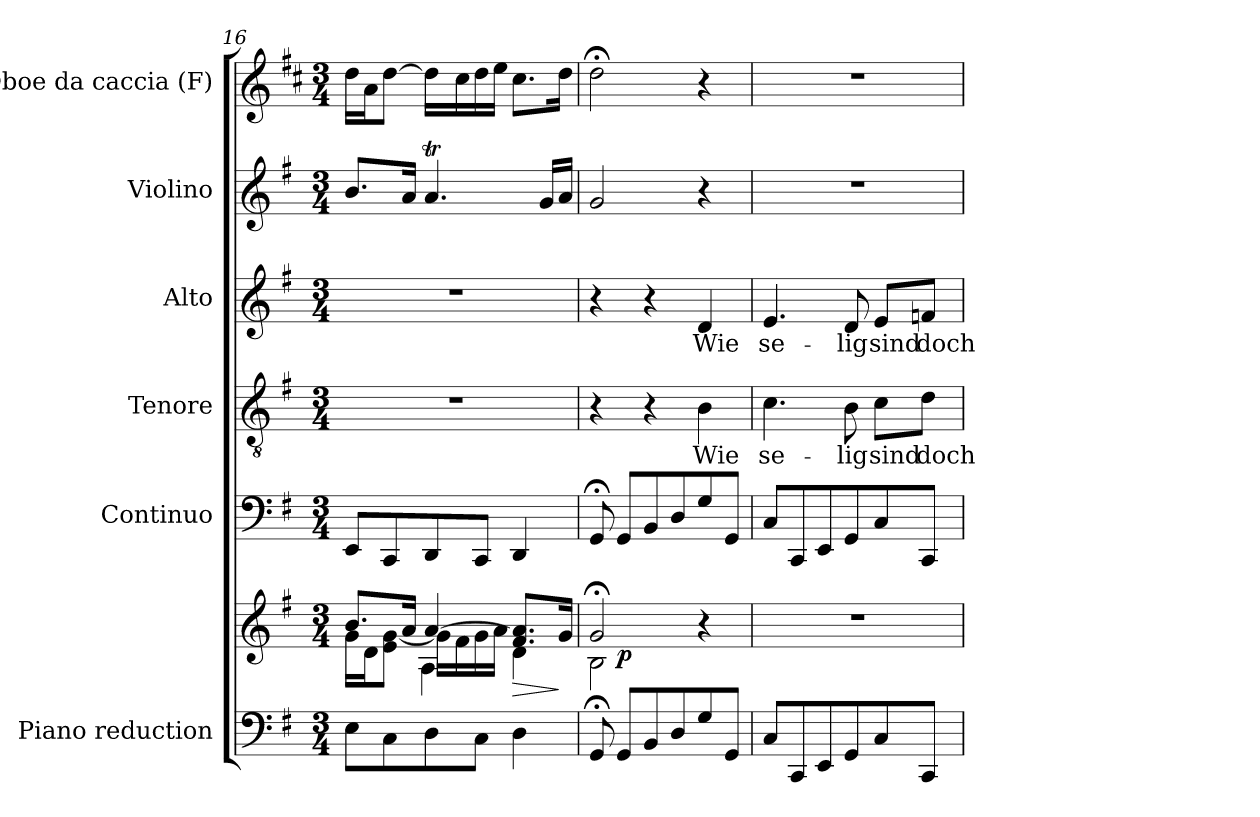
**kern	**kern	**dynam	**kern	**kern	**text	**kern	**text	**kern	**kern
*part6	*part6	*part6	*part5	*part4	*part4	*part3	*part3	*part2	*part1
*staff7	*staff6	*staff6/7	*staff5	*staff4	*staff4	*staff3	*staff3	*staff2	*staff1
*I"Piano reduction	*	*	*I"Continuo	*I"Tenore	*	*I"Alto	*	*I"Violino	*I"Oboe da caccia (F)
*I'Pno	*	*	*	*	*	*	*	*I'Vln	*
!!LO:LB:g=z
*clefF4	*clefG2	*	*clefF4	*clefGv2	*	*clefG2	*	*clefG2	*clefG2
*	*	*	*	*	*	*	*	*	*ITrd4c7
*k[f#]	*k[f#]	*	*k[f#]	*k[f#]	*	*k[f#]	*	*k[f#]	*k[f#]
*M3/4	*M3/4	*	*M3/4	*M3/4	*	*M3/4	*	*M3/4	*M3/4
=16	=16	=16	=16	=16	=16	=16	=16	=16	=16
*	*^	*	*	*	*	*	*	*	*
*	*	*^	*	*	*	*	*	*	*	*
8E\L	8.b/L	16g\LL	4ryy	.	8EE/L	2.r	.	2.r	.	8.b/L	16g\LL
.	.	16d\J	.	.	.	.	.	.	.	.	16d\J
8C\	.	8e\ [8g\J	.	.	8CC/	.	.	.	.	.	[8g\J
.	16a/Jk	.	.	.	.	.	.	.	.	16a/Jk	.
8D\	[4a/	16g\LL]	4A\	.	8DD/	.	.	.	.	4.aT/	16g\LL]
.	.	16f#\	.	.	.	.	.	.	.	.	16f#\
8C\J	.	16g\	.	.	8CC/J	.	.	.	.	.	16g\
.	.	16a\JJ	.	.	.	.	.	.	.	.	16a\JJ
!	!	!	!	!LO:HP:b	!	!	!	!	!	!	!
4D\	8.f#/ 8.a/]L	4d\	4ryy	>	4DD/	.	.	.	.	.	8.f#\L
.	.	.	.	.	.	.	.	.	.	16g/LL	.
.	16g/Jk	.	.	]	.	.	.	.	.	16a/JJ	16g\Jk
=17	=17	=17	=17	=17	=17	=17	=17	=17	=17	=17	=17
8GG;/	2g;</	2B\	8ryy	.	8GG;/	4r	.	4r	.	2g/	2g;<\
!	!	!	!	!LO:DY:b	!	!	!	!	!	!	!
8GG/L	.	.	2ryy	p	8GG/L	.	.	.	.	.	.
8BB/	.	.	.	.	8BB/	4r	.	4r	.	.	.
8D/	.	.	.	.	8D/	.	.	.	.	.	.
!	!	!	!	!	!	!	!LO:LY:b	!	!LO:LY:b	!	!
8G/	4r	4ryy	.	.	8G/	4B\	Wie	4d/	Wie	4r	4r
8GG/J	.	.	8ryy	.	8GG/J	.	.	.	.	.	.
=18	=18	=18	=18	=18	=18	=18	=18	=18	=18	=18	=18
!	!	!	!	!	!	!	!LO:LY:b	!	!LO:LY:b	!	!
*	*v	*v	*v	*	*	*	*	*	*	*	*
8C/L	2.r	.	8C/L	4.c\	se-	4.e/	se-	2.r	2.r
8CC/	.	.	8CC/	.	.	.	.	.	.
8EE/	.	.	8EE/	.	.	.	.	.	.
!	!	!	!	!	!LO:LY:b	!	!LO:LY:b	!	!
8GG/	.	.	8GG/	8B\	lig	8d/	lig	.	.
!	!	!	!	!	!LO:LY:b	!	!LO:LY:b	!	!
8C/	.	.	8C/	8c\L	sind	8e/L	sind	.	.
!	!	!	!	!	!LO:LY:b	!	!LO:LY:b	!	!
8CC/J	.	.	8CC/J	8d\J	doch	8fn/J	doch	.	.
=	=	=	=	=	=	=	=	=	=
*-	*-	*-	*-	*-	*-	*-	*-	*-	*-
